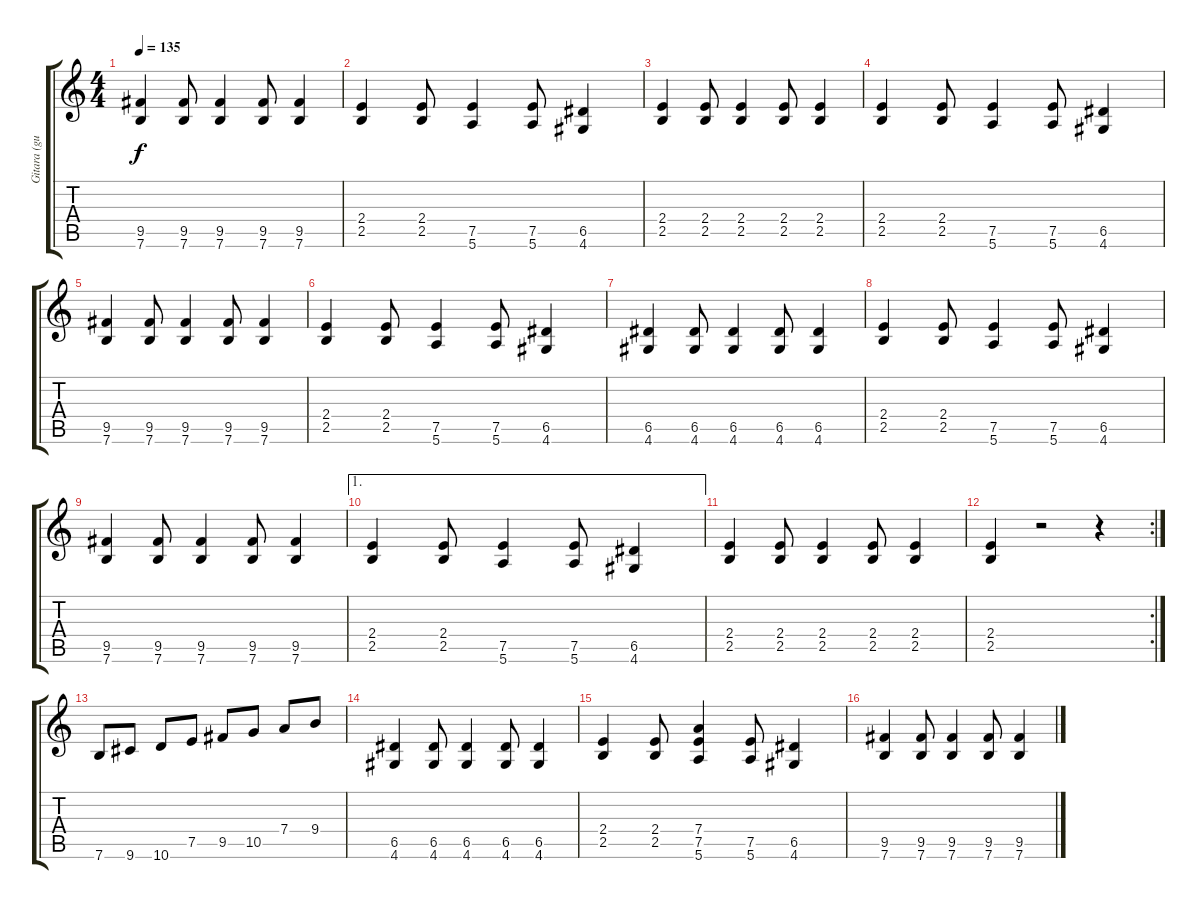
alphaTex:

\track ("Gitara (guitar)" "Gitara (gu") {instrument electricguitarjazz}
\staff {score tabs}
\tuning (E4 B3 G3 D3 A2 E2) {hide}
\ts (4 4)
\tempo 135
\clef g2
\ks c
(9.5 7.6).4{dy f} (9.5 7.6).8 (9.5 7.6).4 (9.5 7.6).8 (9.5 7.6).4 |
(2.4 2.5).4 (2.4 2.5).8 (7.5 5.6).4 (7.5 5.6).8 (6.5 4.6).4 |
(2.4 2.5).4 (2.4 2.5).8 (2.4 2.5).4 (2.4 2.5).8 (2.4 2.5).4 |
(2.4 2.5).4 (2.4 2.5).8 (7.5 5.6).4 (7.5 5.6).8 (6.5 4.6).4 |
(9.5 7.6).4 (9.5 7.6).8 (9.5 7.6).4 (9.5 7.6).8 (9.5 7.6).4 |
(2.4 2.5).4 (2.4 2.5).8 (7.5 5.6).4 (7.5 5.6).8 (6.5 4.6).4 |
(6.5 4.6).4 (6.5 4.6).8 (6.5 4.6).4 (6.5 4.6).8 (6.5 4.6).4 |
(2.4 2.5).4 (2.4 2.5).8 (7.5 5.6).4 (7.5 5.6).8 (6.5 4.6).4 |
(9.5 7.6).4 (9.5 7.6).8 (9.5 7.6).4 (9.5 7.6).8 (9.5 7.6).4 |
\ae 1
(2.4 2.5).4 (2.4 2.5).8 (7.5 5.6).4 (7.5 5.6).8 (6.5 4.6).4 |
(2.4 2.5).4 (2.4 2.5).8 (2.4 2.5).4 (2.4 2.5).8 (2.4 2.5).4 |
\rc 2
(2.4 2.5).4 r.2 r.4 |
7.6.8 9.6.8 10.6.8 7.5.8 9.5.8 10.5.8 7.4.8 9.4.8 |
(6.5 4.6).4 (6.5 4.6).8 (6.5 4.6).4 (6.5 4.6).8 (6.5 4.6).4 |
(2.4 2.5).4 (2.4 2.5).8 (7.4 7.5 5.6).4 (7.5 5.6).8 (6.5 4.6).4 |
(9.5 7.6).4 (9.5 7.6).8 (9.5 7.6).4 (9.5 7.6).8 (9.5 7.6).4
